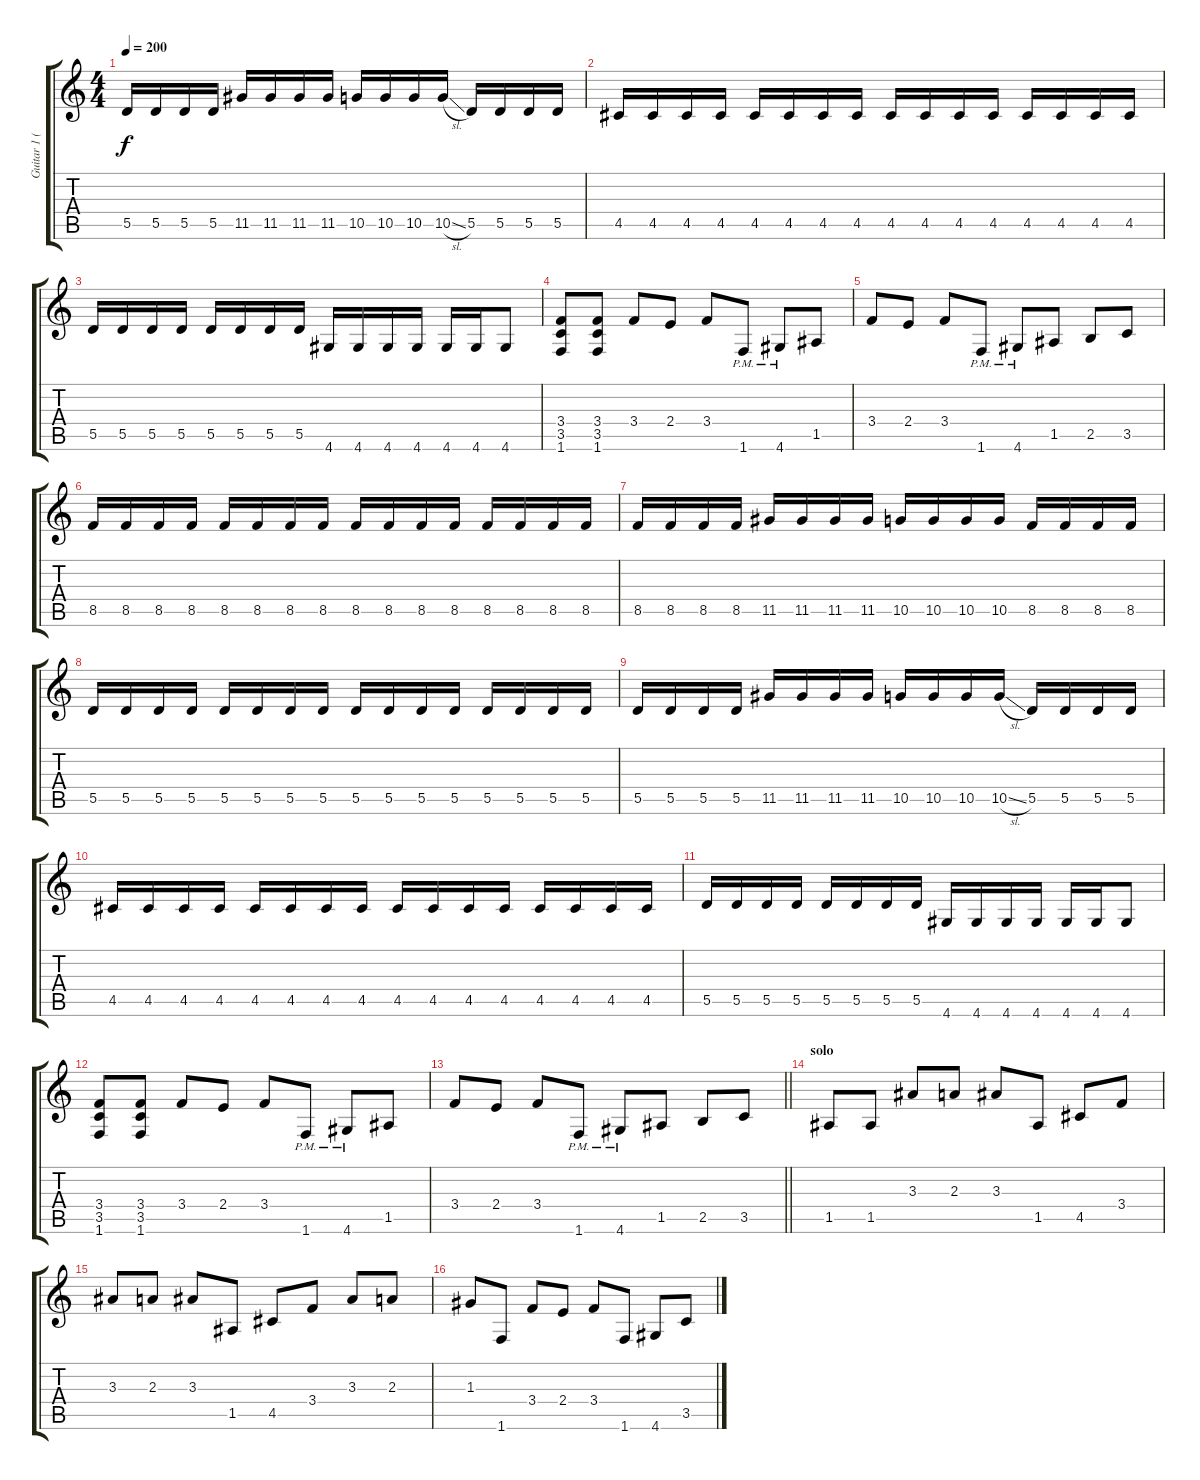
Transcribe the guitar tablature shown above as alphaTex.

\track ("Guitar 1 (Rhythm)" "Guitar 1 (") {instrument distortionguitar}
\staff {score tabs}
\tuning (E4 B3 G3 D3 A2 E2) {hide}
\ts (4 4)
\tempo 200
\clef g2
\ks c
5.5.16{dy f} 5.5.16 5.5.16 5.5.16 11.5.16 11.5.16 11.5.16 11.5.16 10.5.16 10.5.16 10.5.16 10.5{sl}.16 5.5.16 5.5.16 5.5.16 5.5.16 |
4.5.16 4.5.16 4.5.16 4.5.16 4.5.16 4.5.16 4.5.16 4.5.16 4.5.16 4.5.16 4.5.16 4.5.16 4.5.16 4.5.16 4.5.16 4.5.16 |
5.5.16 5.5.16 5.5.16 5.5.16 5.5.16 5.5.16 5.5.16 5.5.16 4.6.16 4.6.16 4.6.16 4.6.16 4.6.16 4.6.16 4.6.8 |
(3.4 3.5 1.6).8 (3.4 3.5 1.6).8 3.4.8 2.4.8 3.4.8 1.6{pm}.8 4.6{pm}.8 1.5.8 |
3.4.8 2.4.8 3.4.8 1.6{pm}.8 4.6{pm}.8 1.5.8 2.5.8 3.5.8 |
8.5.16 8.5.16 8.5.16 8.5.16 8.5.16 8.5.16 8.5.16 8.5.16 8.5.16 8.5.16 8.5.16 8.5.16 8.5.16 8.5.16 8.5.16 8.5.16 |
8.5.16 8.5.16 8.5.16 8.5.16 11.5.16 11.5.16 11.5.16 11.5.16 10.5.16 10.5.16 10.5.16 10.5.16 8.5.16 8.5.16 8.5.16 8.5.16 |
5.5.16 5.5.16 5.5.16 5.5.16 5.5.16 5.5.16 5.5.16 5.5.16 5.5.16 5.5.16 5.5.16 5.5.16 5.5.16 5.5.16 5.5.16 5.5.16 |
5.5.16 5.5.16 5.5.16 5.5.16 11.5.16 11.5.16 11.5.16 11.5.16 10.5.16 10.5.16 10.5.16 10.5{sl}.16 5.5.16 5.5.16 5.5.16 5.5.16 |
4.5.16 4.5.16 4.5.16 4.5.16 4.5.16 4.5.16 4.5.16 4.5.16 4.5.16 4.5.16 4.5.16 4.5.16 4.5.16 4.5.16 4.5.16 4.5.16 |
5.5.16 5.5.16 5.5.16 5.5.16 5.5.16 5.5.16 5.5.16 5.5.16 4.6.16 4.6.16 4.6.16 4.6.16 4.6.16 4.6.16 4.6.8 |
(3.4 3.5 1.6).8 (3.4 3.5 1.6).8 3.4.8 2.4.8 3.4.8 1.6{pm}.8 4.6{pm}.8 1.5.8 |
\barLineRight lightlight
3.4.8 2.4.8 3.4.8 1.6{pm}.8 4.6{pm}.8 1.5.8 2.5.8 3.5.8 |
\section ("" "solo")
1.5.8 1.5.8 3.3.8 2.3.8 3.3.8 1.5.8 4.5.8 3.4.8 |
3.3.8 2.3.8 3.3.8 1.5.8 4.5.8 3.4.8 3.3.8 2.3.8 |
1.3.8 1.6.8 3.4.8 2.4.8 3.4.8 1.6.8 4.6.8 3.5.8
